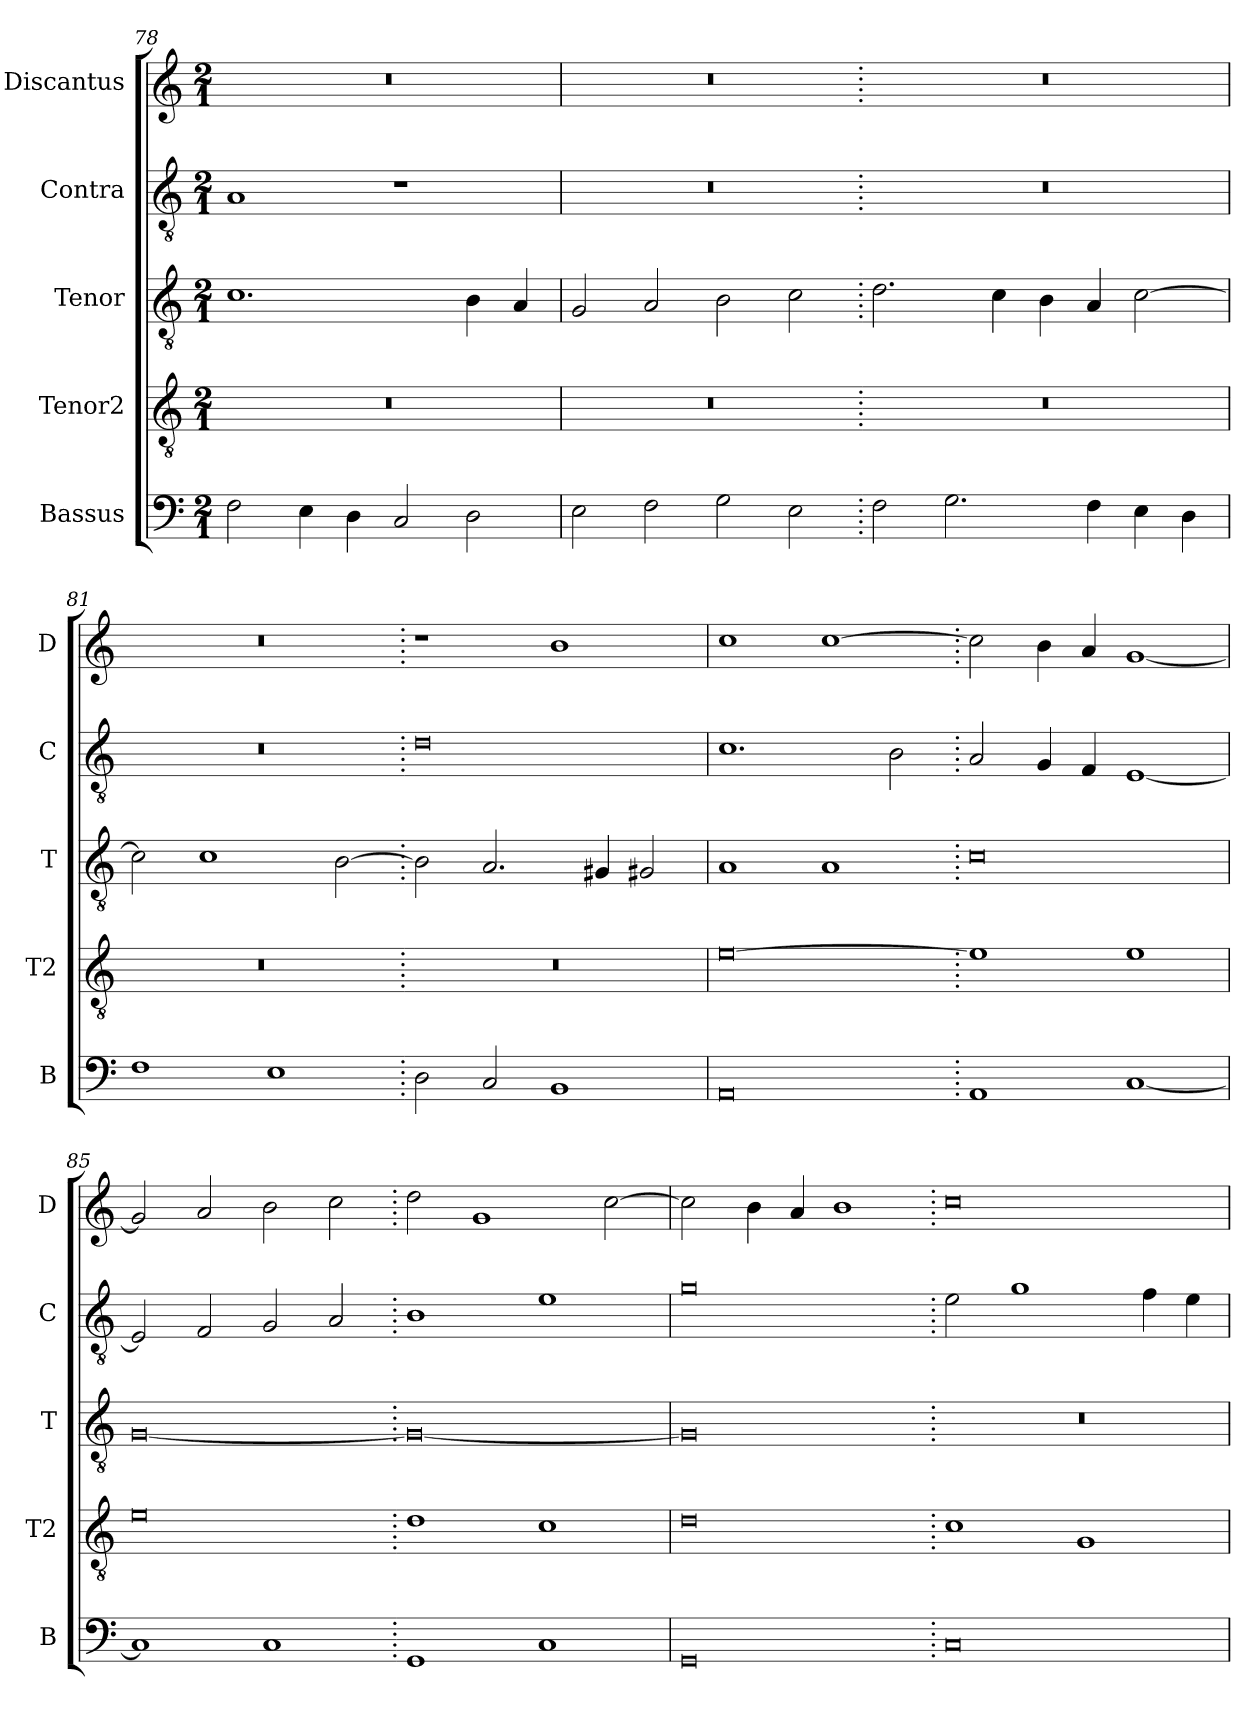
**kern	**kern	**kern	**kern	**kern
*part5	*part4	*part3	*part2	*part1
*staff5	*staff4	*staff3	*staff2	*staff1
*I"Bassus	*I"Tenor2	*I"Tenor	*I"Contra	*I"Discantus
*I'B	*I'T2	*I'T	*I'C	*I'D
*clefF4	*clefGv2	*clefGv2	*clefGv2	*clefG2
*k[]	*k[]	*k[]	*k[]	*k[]
*M2/1	*M2/1	*M2/1	*M2/1	*M2/1
=78	=78	=78	=78	=78
2F\	0r	1.c	1A	0r
4E\	.	.	.	.
4D\	.	.	.	.
2C/	.	.	1r	.
2D\	.	4B\	.	.
.	.	4A/	.	.
=79	=79	=79	=79	=79
2E\	0r	2G/	0r	0r
2F\	.	2A/	.	.
2G\	.	2B\	.	.
2E\	.	2c\	.	.
=80.	=80.	=80.	=80.	=80.
2F\	0r	2.d\	0r	0r
2.G\	.	.	.	.
.	.	4c\	.	.
.	.	4B\	.	.
4F\	.	4A/	.	.
4E\	.	[2c\	.	.
4D\	.	.	.	.
=81	=81	=81	=81	=81
1F	0r	2c\]	0r	0r
.	.	1c	.	.
1E	.	.	.	.
.	.	[2B\	.	.
=82.	=82.	=82.	=82.	=82.
2D\	0r	2B\]	0d	1r
2C/	.	2.A/	.	.
1BB	.	.	.	1b
.	.	4G#X/	.	.
.	.	2G#X/	.	.
=83	=83	=83	=83	=83
0AA	[0e	1A	1.c	1cc
.	.	1A	.	[1cc
.	.	.	2B\	.
=84.	=84.	=84.	=84.	=84.
1AA	1e]	0c	2A/	2cc\]
.	.	.	4G/	4b\
.	.	.	4F/	4a/
[1C	1e	.	[1E	[1g
=85	=85	=85	=85	=85
1C]	0e	[0G	2E/]	2g/]
.	.	.	2F/	2a/
1C	.	.	2G/	2b\
.	.	.	2A/	2cc\
=86.	=86.	=86.	=86.	=86.
1GG	1d	0G_	1B	2dd\
.	.	.	.	1g
1C	1c	.	1e	.
.	.	.	.	[2cc\
=87	=87	=87	=87	=87
0GG	0d	0G]	0g	2cc\]
.	.	.	.	4b\
.	.	.	.	4a/
.	.	.	.	1b
=88.	=88.	=88.	=88.	=88.
0C	1c	0r	2e\	0cc
.	.	.	1g	.
.	1G	.	.	.
.	.	.	4f\	.
.	.	.	4e\	.
=	=	=	=	=
*-	*-	*-	*-	*-
